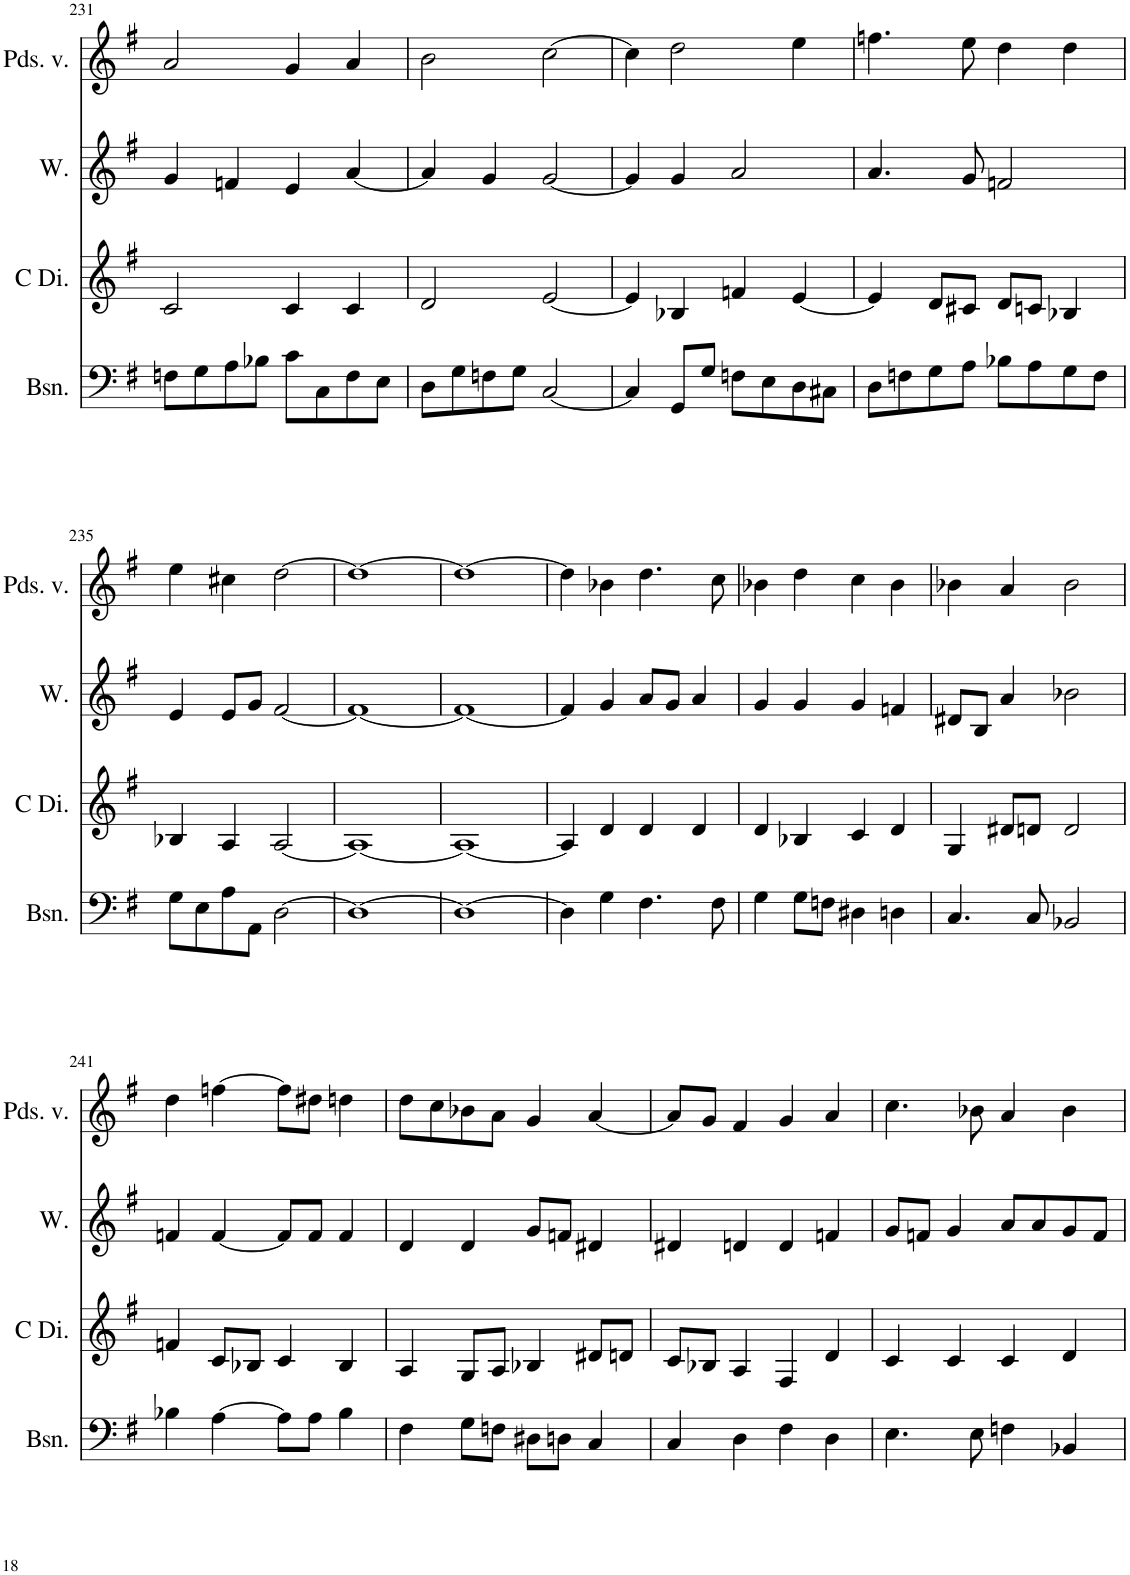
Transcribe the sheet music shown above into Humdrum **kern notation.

**kern	**kern	**kern	**kern
*part4	*part3	*part2	*part1
*staff4	*staff3	*staff2	*staff1
*I"Bassoon, Bassoon	*I"C Dizi, Piccolo	*I"Winds, Flute	*I"Pardessus de viole, Violin
*I'Bsn.	*I'C Di.	*I'W.	*I'Pds. v.
!!LO:PB:g=z
*clefF4	*clefG2	*clefG2	*clefG2
*	*Trd-7c-12	*	*
*k[f#]	*k[f#]	*k[f#]	*k[f#]
*M4/4	*M4/4	*M4/4	*M4/4
=231	=231	=231	=231
8Fn\L	2c/	4g/	2a/
8G\	.	.	.
8A\	.	4fn/	.
8B-X\J	.	.	.
8c\L	4c/	4e/	4g/
8C\	.	.	.
8F\	4c/	[4a/	4a/
8E\J	.	.	.
=232	=232	=232	=232
8D\L	2d/	4a/]	2b\
8G\	.	.	.
8Fn\	.	4g/	.
8G\J	.	.	.
[2C/	[2e/	[2g/	[2cc\
=233	=233	=233	=233
4C/]	4e/]	4g/]	4cc\]
8GG/L	4B-X/	4g/	2dd\
8G/J	.	.	.
8Fn\L	4fn/	2a/	.
8E\	.	.	.
8D\	[4e/	.	4ee\
8C#X\J	.	.	.
=234	=234	=234	=234
8D\L	4e/]	4.a/	4.ffn\
8Fn\	.	.	.
8G\	8d/L	.	.
8A\J	8c#X/J	8g/	8ee\
8B-X\L	8d/L	2fn/	4dd\
8A\	8cn/J	.	.
8G\	4B-X/	.	4dd\
8F\J	.	.	.
!!LO:LB:g=z
=235	=235	=235	=235
8G\L	4B-X/	4e/	4ee\
8E\	.	.	.
8A\	4A/	8e/L	4cc#X\
8AA\J	.	8g/J	.
[2D\	[2A/	[2f#/	[2dd\
=236	=236	=236	=236
1D_	1A_	1f#_	1dd_
=237	=237	=237	=237
1D_	1A_	1f#_	1dd_
=238	=238	=238	=238
4D\]	4A/]	4f#/]	4dd\]
4G\	4d/	4g/	4b-X\
4.F#\	4d/	8a/L	4.dd\
.	.	8g/J	.
.	4d/	4a/	.
8F#\	.	.	8cc\
=239	=239	=239	=239
4G\	4d/	4g/	4b-X\
8G\L	4B-X/	4g/	4dd\
8Fn\J	.	.	.
4D#X\	4c/	4g/	4cc\
4Dn\	4d/	4fn/	4b-\
=240	=240	=240	=240
4.C/	4G/	8d#X/L	4b-X\
.	.	8B/J	.
.	8d#X/L	4a/	4a/
8C/	8dn/J	.	.
2BB-X/	2d/	2b-X\	2b-\
!!LO:LB:g=z
=241	=241	=241	=241
4B-X\	4fn/	4fn/	4dd\
[4A\	8c/L	[4f/	[4ffn\
.	8B-X/J	.	.
8A\L]	4c/	8f/L]	8ff\L]
8A\J	.	8f/J	8dd#X\J
4B-\	4B-/	4f/	4ddn\
=242	=242	=242	=242
4F#\	4A/	4d/	8dd\L
.	.	.	8cc\
8G\L	8G/L	4d/	8b-X\
8Fn\J	8A/J	.	8a\J
8D#X\L	4B-X/	8g/L	4g/
8Dn\J	.	8fn/J	.
4C/	8d#X/L	4d#X/	[4a/
.	8dn/J	.	.
=243	=243	=243	=243
4C/	8c/L	4d#X/	8a/L]
.	8B-X/J	.	8g/J
4D\	4A/	4dn/	4f#/
4F#\	4F#/	4d/	4g/
4D\	4d/	4fn/	4a/
=244	=244	=244	=244
4.E\	4c/	8g/L	4.cc\
.	.	8fn/J	.
.	4c/	4g/	.
8E\	.	.	8b-X\
4Fn\	4c/	8a/L	4a/
.	.	8a/	.
4BB-X/	4d/	8g/	4b-\
.	.	8f/J	.
=	=	=	=
*-	*-	*-	*-
